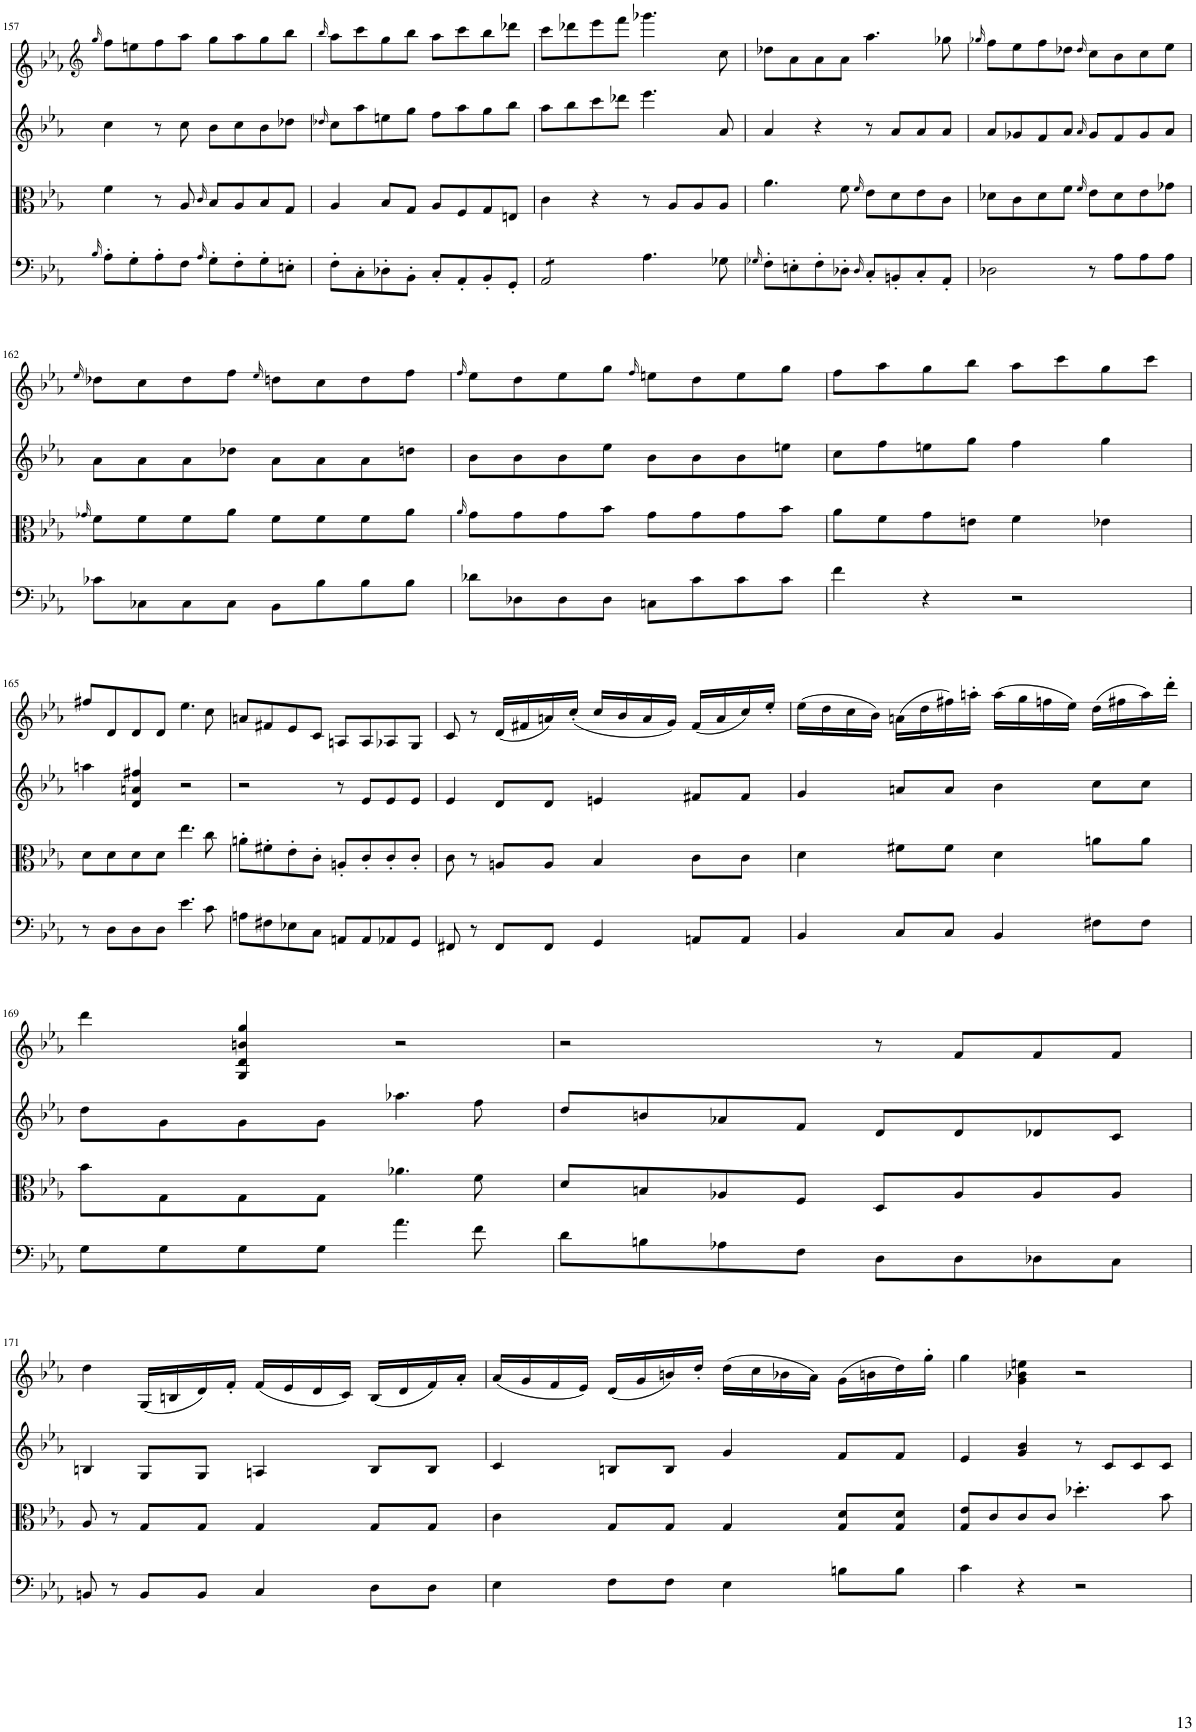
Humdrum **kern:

**kern	**kern	**kern	**kern
*part4	*part3	*part2	*part1
*staff4	*staff3	*staff2	*staff1
*I"Piano	*I"Piano	*I"Piano	*I"Piano
*I'Pno	*I'Pno	*I'Pno	*I'Pno
!!LO:PB:g=z
*clefF4	*clefC3	*clefG2	*clefG2
*k[b-e-a-]	*k[b-e-a-]	*k[b-e-a-]	*k[b-e-a-]
*M4/4	*M4/4	*M4/4	*M4/4
*met(c)	*met(c)	*met(c)	*met(c)
=157	=157	=157	=157
16qB-/	.	.	16qgg/
8A-'\L	4f\	4cc\	8ff\L
8G'\	.	.	8een\
8A-'\	8r	8r	8ff\
8F\J	8A-/	8cc\	8aa-\J
16qA-/	16qc/	.	.
8G'\L	8B-/L	8b-\L	8gg\L
8F'\	8A-/	8cc\	8aa-\
8G'\	8B-/	8b-\	8gg\
8En'\J	8G/J	8dd-X\J	8bb-\J
=158	=158	=158	=158
.	.	16qdd-X/	16qbb-/
8F'\L	4A-/	8cc\L	8aa-\L
8C'\	.	8aa-\	8ccc\
8D-X'\	8B-/L	8een\	8gg\
8BB-'\J	8G/J	8gg\J	8bb-\J
8C'/L	8A-/L	8ff\L	8aa-\L
8AA-'/	8F/	8aa-\	8ccc\
8BB-'/	8G/	8gg\	8bb-\
8GG'/J	8En/J	8bb-\J	8ddd-X\J
=159	=159	=159	=159
*tremolo	*	*	*
8AA-/L	4c\	8aa-\L	8ccc\L
8AA-/	.	8bb-\	8ddd-X\
8AA-/	4r	8ccc\	8eee-\
8AA-/J	.	8ddd-X\J	8fff\J
*Xtremolo	*	*	*
4.A-\	8r	4.eee-\	4.ggg-X\
.	8A-/L	.	.
.	8A-/	.	.
8G-X\	8A-/J	8a-/	8cc\
=160	=160	=160	=160
16qG-X/	.	.	.
8F'\L	4.a-\	4a-/	8dd-X\L
8En'\	.	.	8a-\
8F'\	.	4r	8a-\
8D-X'\J	8f\	.	8a-\J
16qD-/	16qf/	.	.
8C'/L	8e-\L	8r	4.aa-\
8BBn'/	8d\	8a-/L	.
8C'/	8e-\	8a-/	.
8AA-'/J	8c\J	8a-/J	8gg-X\
=161	=161	=161	=161
.	.	.	16qgg-X/
2D-X\	8d-X\L	8a-/L	8ff\L
.	8c\	8g-X/	8ee-\
.	8d-\	8f/	8ff\
.	8f\J	8a-/J	8dd-X\J
.	16qf/	16qa-/	16qdd-/
8r	8e-\L	8g-/L	8cc\L
8A-\L	8d-\	8f/	8b-\
8A-\	8e-\	8g-/	8cc\
8A-\J	8g-X\J	8a-/J	8ee-\J
!!LO:LB:g=z
=162	=162	=162	=162
.	16qg-X/	.	16qee-/
8c-X\L	8f\L	8a-\L	8dd-X\L
8C-X\	8f\	8a-\	8cc\
8C-\	8f\	8a-\	8dd-\
8C-\J	8a-\J	8dd-X\J	8ff\J
.	.	.	16qee-/
8BB-\L	8f\L	8a-\L	8ddn\L
8B-\	8f\	8a-\	8cc\
8B-\	8f\	8a-\	8dd\
8B-\J	8a-\J	8ddn\J	8ff\J
=163	=163	=163	=163
.	16qa-/	.	16qff/
8d-X\L	8g\L	8b-\L	8ee-\L
8D-X\	8g\	8b-\	8dd\
8D-\	8g\	8b-\	8ee-\
8D-\J	8b-\J	8ee-\J	8gg\J
.	.	.	16qff/
8Cn\L	8g\L	8b-\L	8een\L
8c\	8g\	8b-\	8dd\
8c\	8g\	8b-\	8ee\
8c\J	8b-\J	8een\J	8gg\J
=164	=164	=164	=164
4f\	8a-\L	8cc\L	8ff\L
.	8f\	8ff\	8aa-\
4r	8g\	8een\	8gg\
.	8en\J	8gg\J	8bb-\J
2r	4f\	4ff\	8aa-\L
.	.	.	8ccc\
.	4e-X\	4gg\	8gg\
.	.	.	8ccc\J
!!LO:LB:g=z
=165	=165	=165	=165
8r	8d\L	4aan\	8ff#X/L
8D\L	8d\	.	8d/
8D\	8d\	4d/ 4an/ 4ff#X/	8d/
8D\J	8d\J	.	8d/J
4.e-\	4.ee-\	2r	4.ee-\
8c\	8cc\	.	8cc\
=166	=166	=166	=166
8An\L	8an'\L	2r	8an/L
8F#X\	8f#X'\	.	8f#X/
8E-X\	8e-'\	.	8e-/
8C\J	8c'\J	.	8c/J
8AAn/L	8An'/L	8r	8An/L
8AA/	8c'/	8e-/L	8A/
8AA-X/	8c'/	8e-/	8A-X/
8GG/J	8c'/J	8e-/J	8G/J
=167	=167	=167	=167
8FF#X/	8c\	4e-/	8c/
8r	8r	.	8r
8FF#/L	8An/L	8d/L	(16d/LL
.	.	.	16f#X/
8FF#/J	8A/J	8d/J	16an/)
.	.	.	(16cc'/JJ
4GG/	4B-/	4en/	16cc/LL
.	.	.	16b-/
.	.	.	16a/
.	.	.	16g/JJ)
8AAn/L	8c\L	8f#X/L	(16f#/LL
.	.	.	16a/
8AA/J	8c\J	8f#/J	16cc/)
.	.	.	16ee-'/JJ
=168	=168	=168	=168
4BB-/	4d\	4g/	(16ee-\LL
.	.	.	16dd\
.	.	.	16cc\
.	.	.	16b-\JJ)
8C/L	8f#X\L	8an/L	(16an\LL
.	.	.	16dd\
8C/J	8f#\J	8a/J	16ff#X\)
.	.	.	16aan'\JJ
4BB-/	4d\	4b-\	(16aa\LL
.	.	.	16gg\
.	.	.	16ffn\
.	.	.	16ee-\JJ)
8F#X\L	8an\L	8cc\L	(16dd\LL
.	.	.	16ff#X\
8F#\J	8a\J	8cc\J	16aa\)
.	.	.	16ddd'\JJ
!!LO:LB:g=z
=169	=169	=169	=169
8G\L	8b-\L	8dd\L	4ddd\
8G\	8G\	8g\	.
8G\	8G\	8g\	4G/ 4d/ 4bn/ 4gg/
8G\J	8G\J	8g\J	.
4.a-\	4.a-X\	4.aa-X\	2r
8f\	8f\	8ff\	.
=170	=170	=170	=170
8d\L	8d/L	8dd/L	2r
8Bn\	8Bn/	8bn/	.
8A-X\	8A-X/	8a-X/	.
8F\J	8F/J	8f/J	.
8D\L	8D/L	8d/L	8r
8D\	8A-/	8d/	8f/L
8D-X\	8A-/	8d-X/	8f/
8C\J	8A-/J	8c/J	8f/J
!!LO:LB:g=z
=171	=171	=171	=171
8BBn/	8A-/	4Bn/	4dd\
8r	8r	.	.
8BB/L	8G/L	8G/L	(16G/LL
.	.	.	16Bn/
8BB/J	8G/J	8G/J	16d/)
.	.	.	16f'/JJ
4C/	4G/	4An/	(16f/LL
.	.	.	16e-/
.	.	.	16d/
.	.	.	16c/JJ)
8D\L	8G/L	8B/L	(16B/LL
.	.	.	16d/
8D\J	8G/J	8B/J	16f/)
.	.	.	16a-'/JJ
=172	=172	=172	=172
4E-\	4c\	4c/	(16a-/LL
.	.	.	16g/
.	.	.	16f/
.	.	.	16e-/JJ)
8F\L	8G/L	8Bn/L	(16d/LL
.	.	.	16g/
8F\J	8G/J	8B/J	16bn/)
.	.	.	16dd'/JJ
4E-\	4G/	4g/	(16dd\LL
.	.	.	16cc\
.	.	.	16b-X\
.	.	.	16a-\JJ)
8Bn\L	8G/ 8d/L	8f/L	(16g\LL
.	.	.	16bn\
8B\J	8G/ 8d/J	8f/J	16dd\)
.	.	.	16gg'\JJ
=173	=173	=173	=173
4c\	8G/ 8e-/L	4e-/	4gg\
.	8c/	.	.
4r	8c/	4g/ 4b-/	4g\ 4b-X\ 4een\
.	8c/J	.	.
2r	4.dd-X'\	8r	2r
.	.	8c/L	.
.	.	8c/	.
.	8b-\	8c/J	.
=	=	=	=
*-	*-	*-	*-
